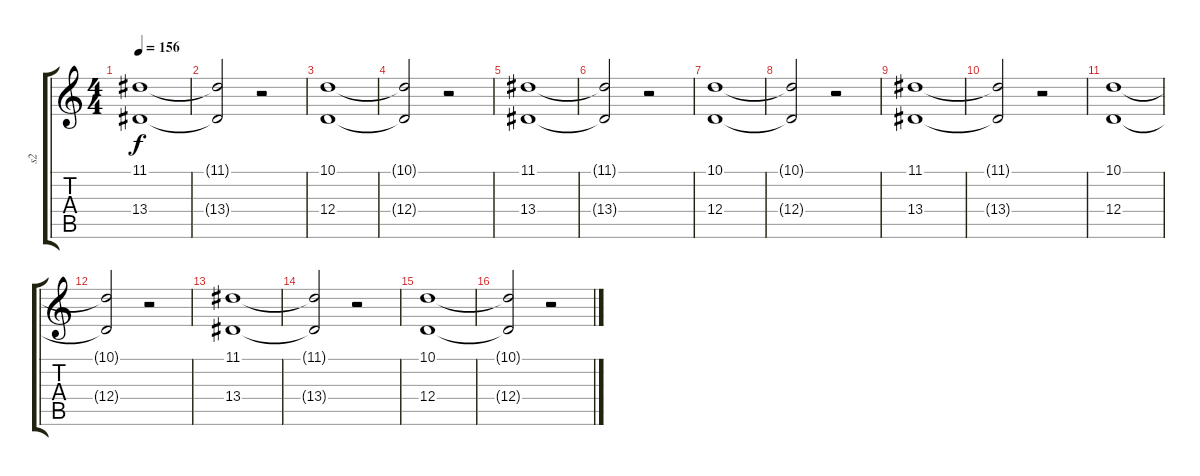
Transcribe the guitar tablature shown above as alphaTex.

\track ("s2" "s2") {instrument fx2soundtrack}
\staff {score tabs}
\tuning (E4 B3 G3 D3 A2 E2) {hide}
\ts (4 4)
\tempo 156
\clef g2
\ks c
(11.1 13.4).1{dy f} |
(11.1{t} 13.4{t}).2 r.2 |
(10.1 12.4).1 |
(10.1{t} 12.4{t}).2 r.2 |
(11.1 13.4).1 |
(11.1{t} 13.4{t}).2 r.2 |
(10.1 12.4).1 |
(10.1{t} 12.4{t}).2 r.2 |
(11.1 13.4).1 |
(11.1{t} 13.4{t}).2 r.2 |
(10.1 12.4).1 |
(10.1{t} 12.4{t}).2 r.2 |
(11.1 13.4).1 |
(11.1{t} 13.4{t}).2 r.2 |
(10.1 12.4).1 |
(10.1{t} 12.4{t}).2 r.2
